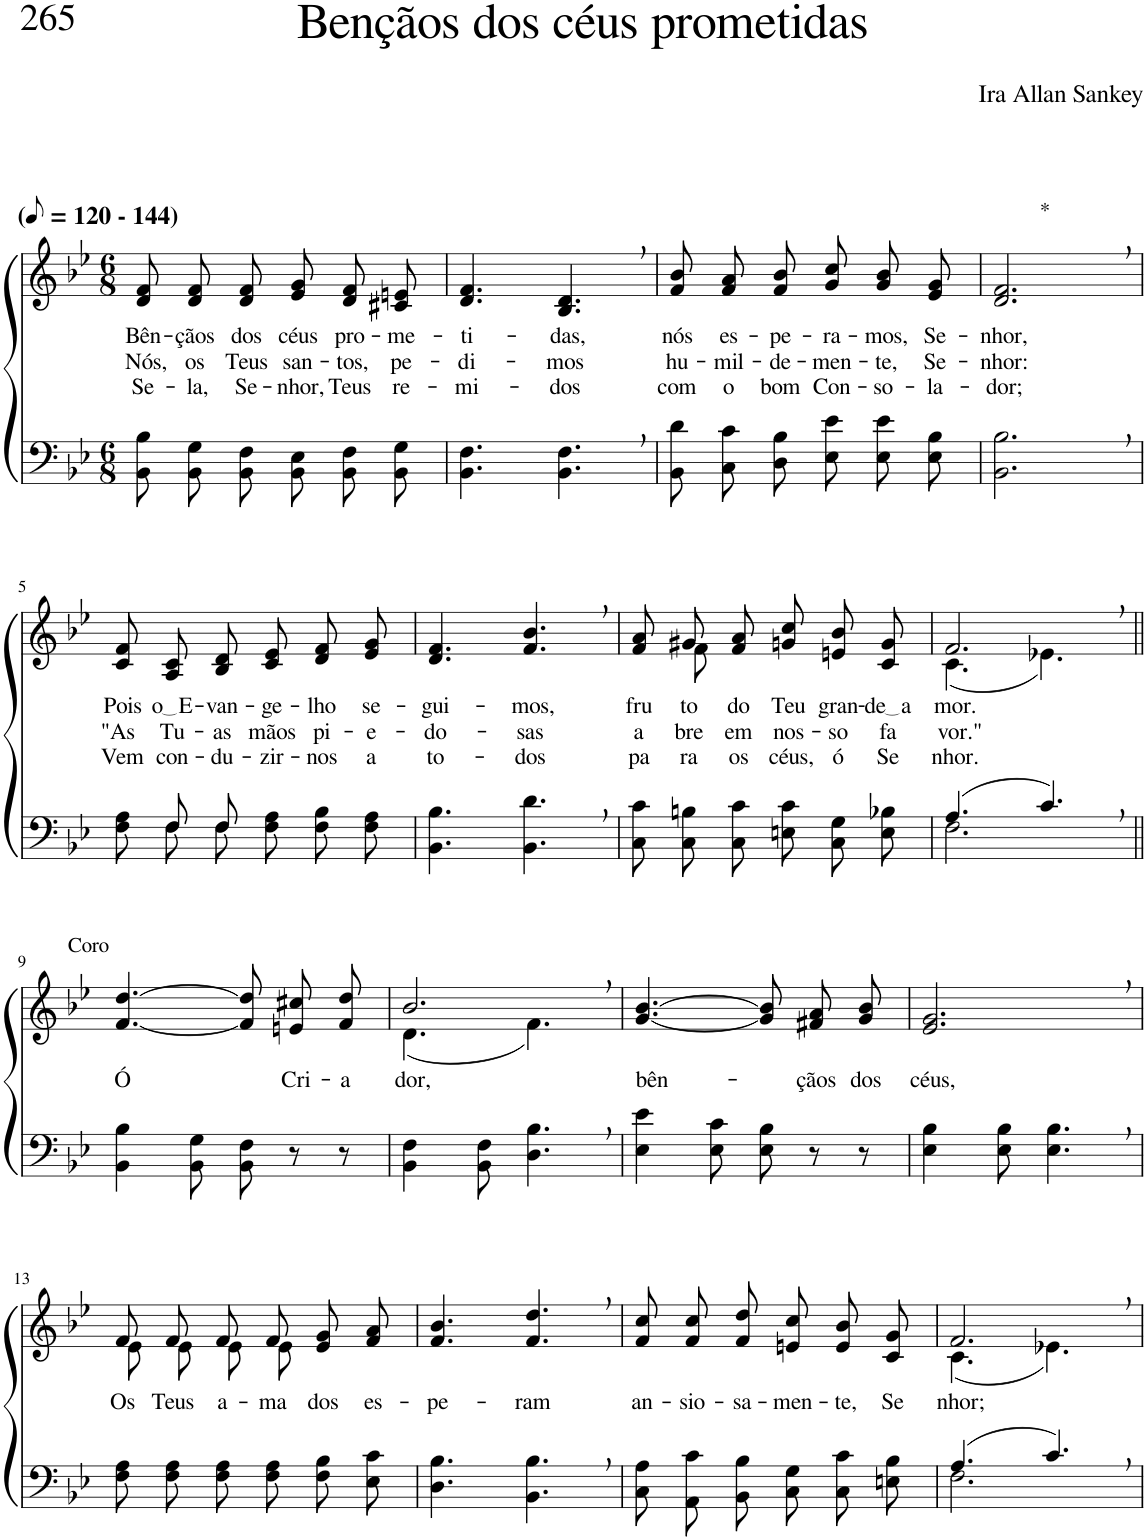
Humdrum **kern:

**kern	**kern	**text	**text	**text
*part2	*part1	*part1	*part1	*part1
*staff2	*staff1	*staff1	*staff1	*staff1
*I"Parte III e IV	*I"Parte I e II	*	*	*
*clefF4	*clefG2	*	*	*
*k[b-e-]	*k[b-e-]	*	*	*
*M6/8	*M6/8	*	*	*
*MM60	*MM60	*	*	*
=1	=1	=1	=1	=1
!	!LO:TX:a:B:t=(	!	!	!
!	!LO:TX:a:B:t=- 144)	!	!	!
!	!	!LO:LY:b	!LO:LY:b	!LO:LY:b
8BB-\ 8B-\L	8d/ 8f/L	Bên-	Nós,	Se-
!	!	!LO:LY:b	!LO:LY:b	!LO:LY:b
8BB-\ 8G\	8d/ 8f/	-çãos	os	-la,
!	!	!LO:LY:b	!LO:LY:b	!LO:LY:b
8BB-\ 8F\J	8d/ 8f/J	dos	Teus	Se-
!	!	!LO:LY:b	!LO:LY:b	!LO:LY:b
8BB-\ 8E-\L	8e-/ 8g/L	céus	san-	-nhor,
!	!	!LO:LY:b	!LO:LY:b	!LO:LY:b
8BB-\ 8F\	8d/ 8f/	pro-	-tos,	Teus
!	!	!LO:LY:b	!LO:LY:b	!LO:LY:b
8BB-\ 8G\J	8c#X/ 8en/J	-me-	pe-	re-
=2	=2	=2	=2	=2
!	!	!LO:LY:b	!LO:LY:b	!LO:LY:b
4.BB-\ 4.F\	4.d/ 4.f/	-ti-	-di-	-mi-
!	!	!LO:LY:b	!LO:LY:b	!LO:LY:b
4.BB-\, 4.F\,	4.B-/, 4.d/,	-das,	-mos	-dos
=3	=3	=3	=3	=3
!	!	!LO:LY:b	!LO:LY:b	!LO:LY:b
8BB-\ 8d\L	8f/ 8b-/L	nós	hu-	com
!	!	!LO:LY:b	!LO:LY:b	!LO:LY:b
8C\ 8c\	8f/ 8a/	es-	-mil-	o
!	!	!LO:LY:b	!LO:LY:b	!LO:LY:b
8D\ 8B-\J	8f/ 8b-/J	-pe-	-de-	bom
!	!	!LO:LY:b	!LO:LY:b	!LO:LY:b
8E-\ 8e-\L	8g/ 8cc/L	-ra-	-men-	Con-
!	!	!LO:LY:b	!LO:LY:b	!LO:LY:b
8E-\ 8e-\	8g/ 8b-/	-mos,	-te,	-so-
!	!	!LO:LY:b	!LO:LY:b	!LO:LY:b
8E-\ 8B-\J	8e-/ 8g/J	Se-	Se-	-la-
=4	=4	=4	=4	=4
!	!LO:TX:a:t=*	!	!	!
!	!	!LO:LY:b	!LO:LY:b	!LO:LY:b
2.BB-\, 2.B-\,	2.d/, 2.f/,	-nhor,	-nhor:	-dor;
!!LO:LB:g=z
=5	=5	=5	=5	=5
*^	*	*	*	*
!	!	!	!LO:LY:b	!LO:LY:b	!LO:LY:b
8F\ 8A\L	8ryy	8c/ 8f/L	Pois	"As	Vem
!	!	!	!LO:LY:b	!LO:LY:b	!LO:LY:b
8F\	8F/L	8A/ 8c/	o E	Tu-	con-
!	!	!	!LO:LY:b	!LO:LY:b	!LO:LY:b
8F\J	8F/J	8B-/ 8d/J	-van-	-as	-du-
!	!	!	!LO:LY:b	!LO:LY:b	!LO:LY:b
8F\ 8A\L	4.ryy	8c/ 8e-/L	-ge-	mãos	-zir-
!	!	!	!LO:LY:b	!LO:LY:b	!LO:LY:b
8F\ 8B-\	.	8d/ 8f/	-lho	pi-	-nos
!	!	!	!LO:LY:b	!LO:LY:b	!LO:LY:b
8F\ 8A\J	.	8e-/ 8g/J	se-	-e-	a
*v	*v	*	*	*	*
=6	=6	=6	=6	=6
!	!	!LO:LY:b	!LO:LY:b	!LO:LY:b
4.BB-\ 4.B-\	4.d/ 4.f/	-gui-	-do-	to-
!	!	!LO:LY:b	!LO:LY:b	!LO:LY:b
4.BB-\, 4.d\,	4.f/, 4.b-/,	-mos,	-sas	-dos
=7	=7	=7	=7	=7
!	!	!LO:LY:b	!LO:LY:b	!LO:LY:b
*	*^	*	*	*
8C\ 8c\L	8f/ 8a/L	8ryy	fru-	a-	pa-
!	!	!	!LO:LY:b	!LO:LY:b	!LO:LY:b
8C\ 8Bn\	8g#X/	8f\	-to	-bre	-ra
!	!	!	!LO:LY:b	!LO:LY:b	!LO:LY:b
8C\ 8c\J	8f/ 8a/J	2ryy	do	em	os
!	!	!	!LO:LY:b	!LO:LY:b	!LO:LY:b
8En\ 8c\L	8gn/ 8cc/L	.	Teu	nos-	céus,
!	!	!	!LO:LY:b	!LO:LY:b	!LO:LY:b
8C\ 8G\	8en/ 8b-/	.	gran-	-so	ó
!	!	!	!LO:LY:b	!LO:LY:b	!LO:LY:b
8E\ 8B-X\J	8c/ 8g/J	.	de a	fa-	Se-
=8	=8	=8	=8	=8	=8
*^	*	*	*	*	*
!	!	!	!	!LO:LY:b	!LO:LY:b	!LO:LY:b
(4.A/	2.F\	2.f,/	(4.c\	-mor.	-vor."	-nhor.
4.c,/)	.	.	4.e-X\)	.	.	.
*v	*v	*	*	*	*	*
!!LO:LB:g=z
=9||	=9||	=9||	=9||	=9||	=9||
!	!LO:TX:a:t=Coro	!	!	!	!
!	!	!	!LO:LY:b	!	!
*	*v	*v	*	*	*
4BB-\ 4B-\	[4.f/ [4.dd/	Ó	.	.
8BB-\ 8G\	.	.	.	.
8BB-\ 8F\	8f]/ 8dd]/L	.	.	.
!	!	!LO:LY:b	!	!
8r	8en/ 8cc#X/	Cri-	.	.
!	!	!LO:LY:b	!	!
8r	8f/ 8dd/J	-a-	.	.
=10	=10	=10	=10	=10
*	*^	*	*	*
!	!	!	!LO:LY:b	!	!
4BB-\ 4F\	2.b-,/	(4.d\	-dor,	.	.
8BB-\ 8F\	.	.	.	.	.
4.D\, 4.B-\,	.	4.f\)	.	.	.
=11	=11	=11	=11	=11	=11
!	!	!	!LO:LY:b	!	!
*	*v	*v	*	*	*
4E-\ 4e-\	[4.g/ [4.b-/	bên-	.	.
8E-\ 8c\	.	.	.	.
8E-\ 8B-\	8g]/ 8b-]/L	.	.	.
!	!	!LO:LY:b	!	!
8r	8f#X/ 8a/	çãos	.	.
!	!	!LO:LY:b	!	!
8r	8g/ 8b-/J	dos	.	.
=12	=12	=12	=12	=12
!	!	!LO:LY:b	!	!
4E-\ 4B-\	2.e-/, 2.g/,	céus,	.	.
8E-\ 8B-\	.	.	.	.
4.E-\, 4.B-\,	.	.	.	.
!!LO:LB:g=z
=13	=13	=13	=13	=13
*	*^	*	*	*
!	!	!	!LO:LY:b	!	!
8F\ 8A\L	8f/L	8e-\	Os	.	.
!	!	!	!LO:LY:b	!	!
8F\ 8A\	8f/	8e-\L	Teus	.	.
!	!	!	!LO:LY:b	!	!
8F\ 8A\J	8f/J	8e-\	a-	.	.
!	!	!	!LO:LY:b	!	!
8F\ 8A\L	8f/L	8e-\J	-ma-	.	.
!	!	!	!LO:LY:b	!	!
8F\ 8B-\	8e-/ 8g/	4ryy	-dos	.	.
!	!	!	!LO:LY:b	!	!
8E-\ 8c\J	8f/ 8a/J	.	es-	.	.
*	*v	*v	*	*	*
=14	=14	=14	=14	=14
!	!	!LO:LY:b	!	!
4.D\ 4.B-\	4.f/ 4.b-/	-pe-	.	.
!	!	!LO:LY:b	!	!
4.BB-\, 4.B-\,	4.f/, 4.dd/,	-ram	.	.
=15	=15	=15	=15	=15
!	!	!LO:LY:b	!	!
8C\ 8A\L	8f/ 8cc/L	an-	.	.
!	!	!LO:LY:b	!	!
8AA\ 8c\	8f/ 8cc/	-sio-	.	.
!	!	!LO:LY:b	!	!
8BB-\ 8B-\J	8f/ 8dd/J	-sa-	.	.
!	!	!LO:LY:b	!	!
8C\ 8G\L	8en/ 8cc/L	-men-	.	.
!	!	!LO:LY:b	!	!
8C\ 8c\	8e/ 8b-/	-te,	.	.
!	!	!LO:LY:b	!	!
8En\ 8B-\J	8c/ 8g/J	Se-	.	.
=16	=16	=16	=16	=16
*^	*^	*	*	*
!	!	!	!	!LO:LY:b	!	!
(4.A/	2.F\	2.f,/	(4.c\	-nhor;	.	.
4.c,/)	.	.	4.e-X\)	.	.	.
*v	*v	*	*	*	*	*
*	*v	*v	*	*	*
=	=	=	=	=
*-	*-	*-	*-	*-
